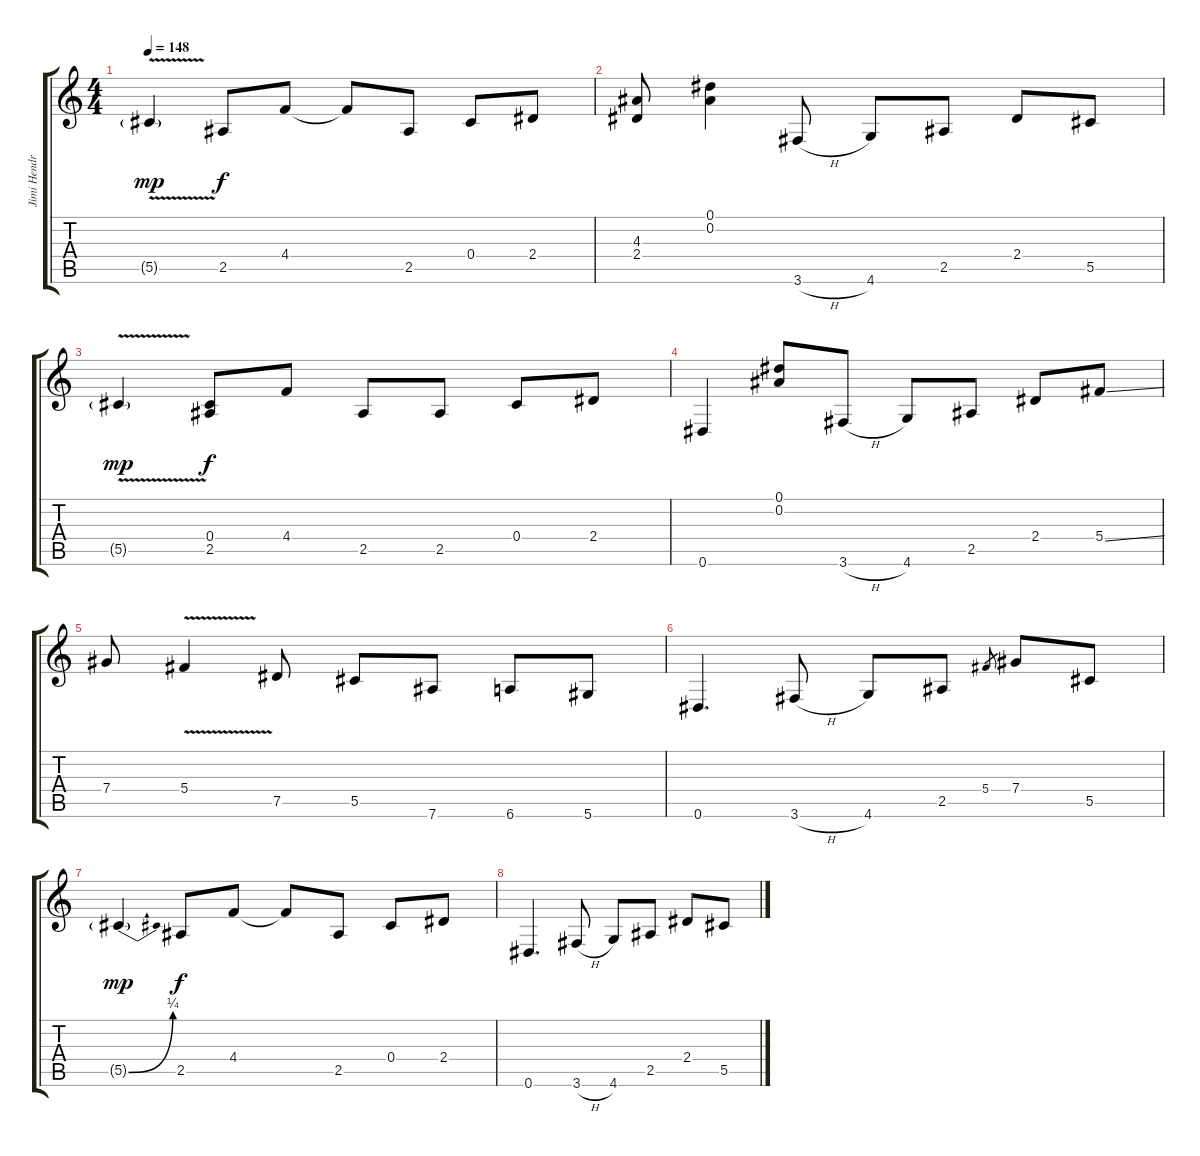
\track ("Jimi Hendrix" "Jimi Hendr") {instrument acousticguitarnylon}
\staff {score tabs}
\tuning (Eb4 Bb3 Gb3 Db3 Ab2 Eb2) {hide}
\ts (4 4)
\tempo 148
\clef g2
\ks c
5.5{v g}.4{dy mp} 2.5.8{dy f} 4.4.8 4.4{t}.8 2.5.8 0.4.8 2.4.8 |
(4.3 2.4).8 (0.1 0.2).4 3.6{h}.8 4.6.8 2.5.8 2.4.8 5.5.8 |
5.5{v g}.4{dy mp} (0.4 2.5).8{dy f} 4.4.8 2.5.8 2.5.8 0.4.8 2.4.8 |
0.6.4 (0.1 0.2).8 3.6{h}.8 4.6.8 2.5.8 2.4.8 5.4{ss}.8 |
7.4.8 5.4{v}.4 7.5.8 5.5.8 7.6.8 6.6.8 5.6.8 |
0.6.4{d} 3.6{h}.8 4.6.8 2.5.8 5.4.8{gr} 7.4.8 5.5.8 |
5.5{be (bend 0 0 60 1) g}.4{dy mp} 2.5.8{dy f} 4.4.8 4.4{t}.8 2.5.8 0.4.8 2.4.8 |
0.6.4{d} 3.6{h}.8 4.6.8 2.5.8 2.4.8 5.5.8
